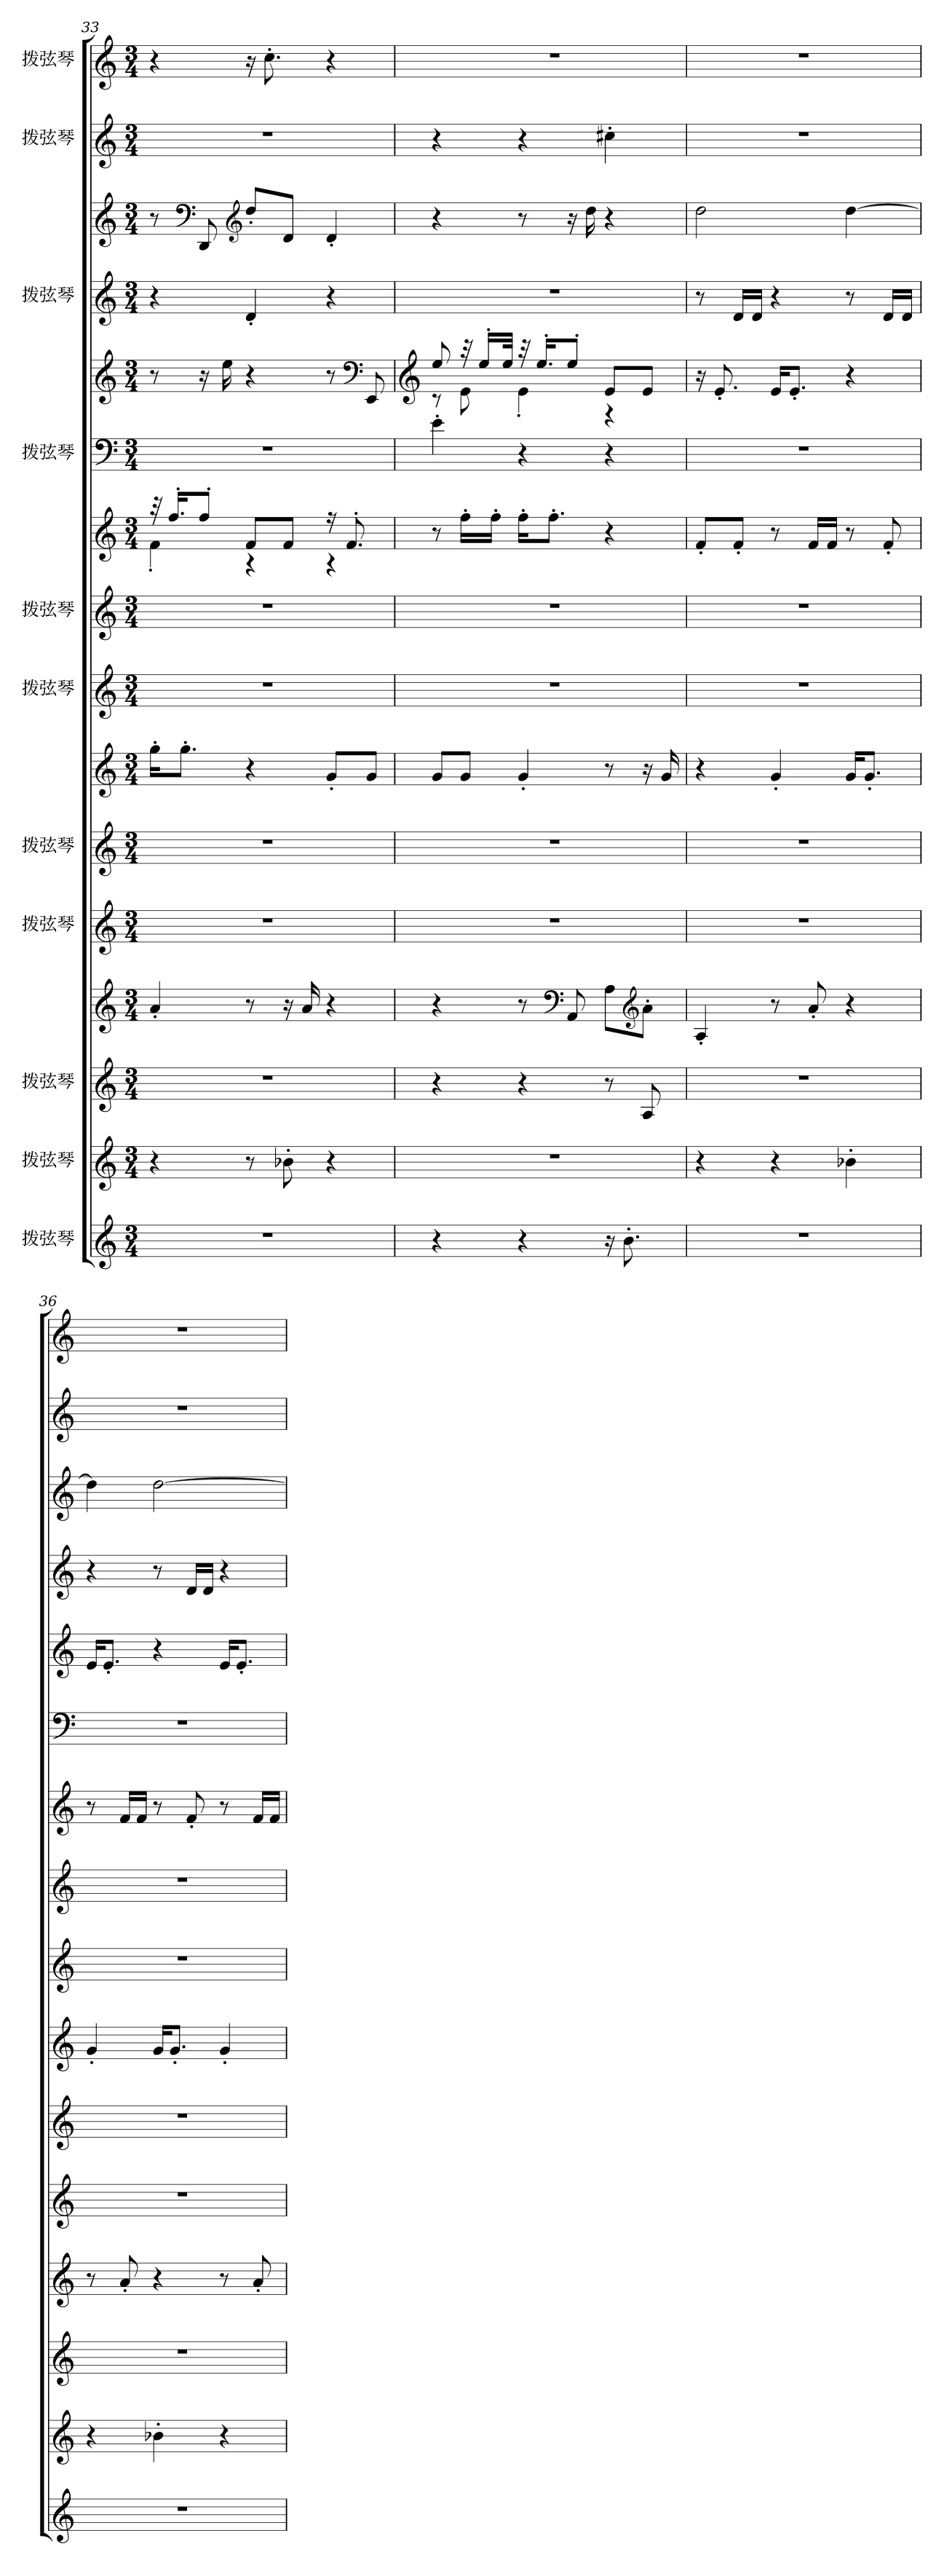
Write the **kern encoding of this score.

**kern	**kern	**kern	**kern	**kern	**kern	**kern	**kern	**kern	**kern	**kern	**kern	**kern	**kern	**kern	**kern
*part11	*part10	*part9	*part9	*part8	*part7	*part7	*part6	*part5	*part5	*part4	*part4	*part3	*part3	*part2	*part1
*staff16	*staff15	*staff14	*staff13	*staff12	*staff11	*staff10	*staff9	*staff8	*staff7	*staff6	*staff5	*staff4	*staff3	*staff2	*staff1
*I"拨弦琴	*I"拨弦琴	*I"拨弦琴	*	*I"拨弦琴	*I"拨弦琴	*	*I"拨弦琴	*I"拨弦琴	*	*I"拨弦琴	*	*I"拨弦琴	*	*I"拨弦琴	*I"拨弦琴
!!LO:PB:g=z
*clefG2	*clefG2	*clefG2	*clefG2	*clefG2	*clefG2	*clefG2	*clefG2	*clefG2	*clefG2	*clefF4	*clefG2	*clefG2	*clefG2	*clefG2	*clefG2
*k[]	*k[]	*k[]	*k[]	*k[]	*k[]	*k[]	*k[]	*k[]	*k[]	*k[]	*k[]	*k[]	*k[]	*k[]	*k[]
*M3/4	*M3/4	*M3/4	*M3/4	*M3/4	*M3/4	*M3/4	*M3/4	*M3/4	*M3/4	*M3/4	*M3/4	*M3/4	*M3/4	*M3/4	*M3/4
=33	=33	=33	=33	=33	=33	=33	=33	=33	=33	=33	=33	=33	=33	=33	=33
*	*	*	*	*	*	*	*	*	*^	*	*	*	*	*	*
2.r	4r	2.r	4a'/	2.r	2.r	16gg'\KL	2.r	2.r	32r	4f'\	2.r	8r	4r	8r	2.r	4r
.	.	.	.	.	.	.	.	.	16.ff'/KL	.	.	.	.	.	.	.
.	.	.	.	.	.	8.gg'\J	.	.	.	.	.	.	.	.	.	.
*	*	*	*	*	*	*	*	*	*	*	*	*	*	*clefF4	*	*
.	.	.	.	.	.	.	.	.	8ff'/J	.	.	16r	.	8DD/	.	.
.	.	.	.	.	.	.	.	.	.	.	.	16ee\	.	.	.	.
*	*	*	*	*	*	*	*	*	*	*	*	*	*	*clefG2	*	*
.	8r	.	8r	.	.	4r	.	.	8f/L	4r	.	4r	4d'/	8dd'/L	.	16r
.	.	.	.	.	.	.	.	.	.	.	.	.	.	.	.	8.cc'\
.	8b-X'\	.	16r	.	.	.	.	.	8f/J	.	.	.	.	8d/J	.	.
.	.	.	16a/	.	.	.	.	.	.	.	.	.	.	.	.	.
.	4r	.	4r	.	.	8g'/L	.	.	16r	4r	.	8r	4r	4d'/	.	4r
.	.	.	.	.	.	.	.	.	8.f'/	.	.	.	.	.	.	.
*	*	*	*	*	*	*	*	*	*	*	*	*clefF4	*	*	*	*
.	.	.	.	.	.	8g/J	.	.	.	.	.	8EE/	.	.	.	.
*	*	*	*	*	*	*	*	*	*v	*v	*	*	*	*	*	*
=34	=34	=34	=34	=34	=34	=34	=34	=34	=34	=34	=34	=34	=34	=34	=34
*	*	*	*	*	*	*	*	*	*	*	*clefG2	*	*	*	*
*	*	*	*	*	*	*	*	*	*	*	*^	*	*	*	*
4r	2.r	4r	4r	2.r	2.r	8g/L	2.r	2.r	8r	4e'\	8ee/	8r	2.r	4r	4r	2.r
.	.	.	.	.	.	8g/J	.	.	16ff'\LL	.	32r	8e\	.	.	.	.
.	.	.	.	.	.	.	.	.	.	.	16ee'/LL	.	.	.	.	.
.	.	.	.	.	.	.	.	.	16ff'\JJ	.	.	.	.	.	.	.
.	.	.	.	.	.	.	.	.	.	.	32ee/JJk	.	.	.	.	.
4r	.	4r	8r	.	.	4g'/	.	.	16ff'\KL	4r	32r	4e'\	.	8r	4r	.
.	.	.	.	.	.	.	.	.	.	.	16.ee'/KL	.	.	.	.	.
.	.	.	.	.	.	.	.	.	8.ff'\J	.	.	.	.	.	.	.
*	*	*	*clefF4	*	*	*	*	*	*	*	*	*	*	*	*	*
.	.	.	8AA/	.	.	.	.	.	.	.	8ee'/J	.	.	16r	.	.
.	.	.	.	.	.	.	.	.	.	.	.	.	.	16dd\	.	.
16r	.	8r	8A\L	.	.	8r	.	.	4r	4r	8e/L	4r	.	4r	4cc#X'\	.
8.b'\	.	.	.	.	.	.	.	.	.	.	.	.	.	.	.	.
*	*	*	*clefG2	*	*	*	*	*	*	*	*	*	*	*	*	*
.	.	8A/	8a'\J	.	.	16r	.	.	.	.	8e/J	.	.	.	.	.
.	.	.	.	.	.	16g/	.	.	.	.	.	.	.	.	.	.
*	*	*	*	*	*	*	*	*	*	*	*v	*v	*	*	*	*
=35	=35	=35	=35	=35	=35	=35	=35	=35	=35	=35	=35	=35	=35	=35	=35
2.r	4r	2.r	4A'/	2.r	2.r	4r	2.r	2.r	8f'/L	2.r	16r	8r	2dd\	2.r	2.r
.	.	.	.	.	.	.	.	.	.	.	8.e'/	.	.	.	.
.	.	.	.	.	.	.	.	.	8f'/J	.	.	16d/LL	.	.	.
.	.	.	.	.	.	.	.	.	.	.	.	16d/JJ	.	.	.
.	4r	.	8r	.	.	4g'/	.	.	8r	.	16e/KL	4r	.	.	.
.	.	.	.	.	.	.	.	.	.	.	8.e'/J	.	.	.	.
.	.	.	8a'/	.	.	.	.	.	16f/LL	.	.	.	.	.	.
.	.	.	.	.	.	.	.	.	16f/JJ	.	.	.	.	.	.
.	4b-X'\	.	4r	.	.	16g/KL	.	.	8r	.	4r	8r	[4dd\	.	.
.	.	.	.	.	.	8.g'/J	.	.	.	.	.	.	.	.	.
.	.	.	.	.	.	.	.	.	8f'/	.	.	16d/LL	.	.	.
.	.	.	.	.	.	.	.	.	.	.	.	16d/JJ	.	.	.
!!LO:PB:g=z
=36	=36	=36	=36	=36	=36	=36	=36	=36	=36	=36	=36	=36	=36	=36	=36
2.r	4r	2.r	8r	2.r	2.r	4g'/	2.r	2.r	8r	2.r	16e/KL	4r	4dd\]	2.r	2.r
.	.	.	.	.	.	.	.	.	.	.	8.e'/J	.	.	.	.
.	.	.	8a'/	.	.	.	.	.	16f/LL	.	.	.	.	.	.
.	.	.	.	.	.	.	.	.	16f/JJ	.	.	.	.	.	.
.	4b-X'\	.	4r	.	.	16g/KL	.	.	8r	.	4r	8r	[2dd\	.	.
.	.	.	.	.	.	8.g'/J	.	.	.	.	.	.	.	.	.
.	.	.	.	.	.	.	.	.	8f'/	.	.	16d/LL	.	.	.
.	.	.	.	.	.	.	.	.	.	.	.	16d/JJ	.	.	.
.	4r	.	8r	.	.	4g'/	.	.	8r	.	16e/KL	4r	.	.	.
.	.	.	.	.	.	.	.	.	.	.	8.e'/J	.	.	.	.
.	.	.	8a'/	.	.	.	.	.	16f/LL	.	.	.	.	.	.
.	.	.	.	.	.	.	.	.	16f/JJ	.	.	.	.	.	.
=	=	=	=	=	=	=	=	=	=	=	=	=	=	=	=
*-	*-	*-	*-	*-	*-	*-	*-	*-	*-	*-	*-	*-	*-	*-	*-
